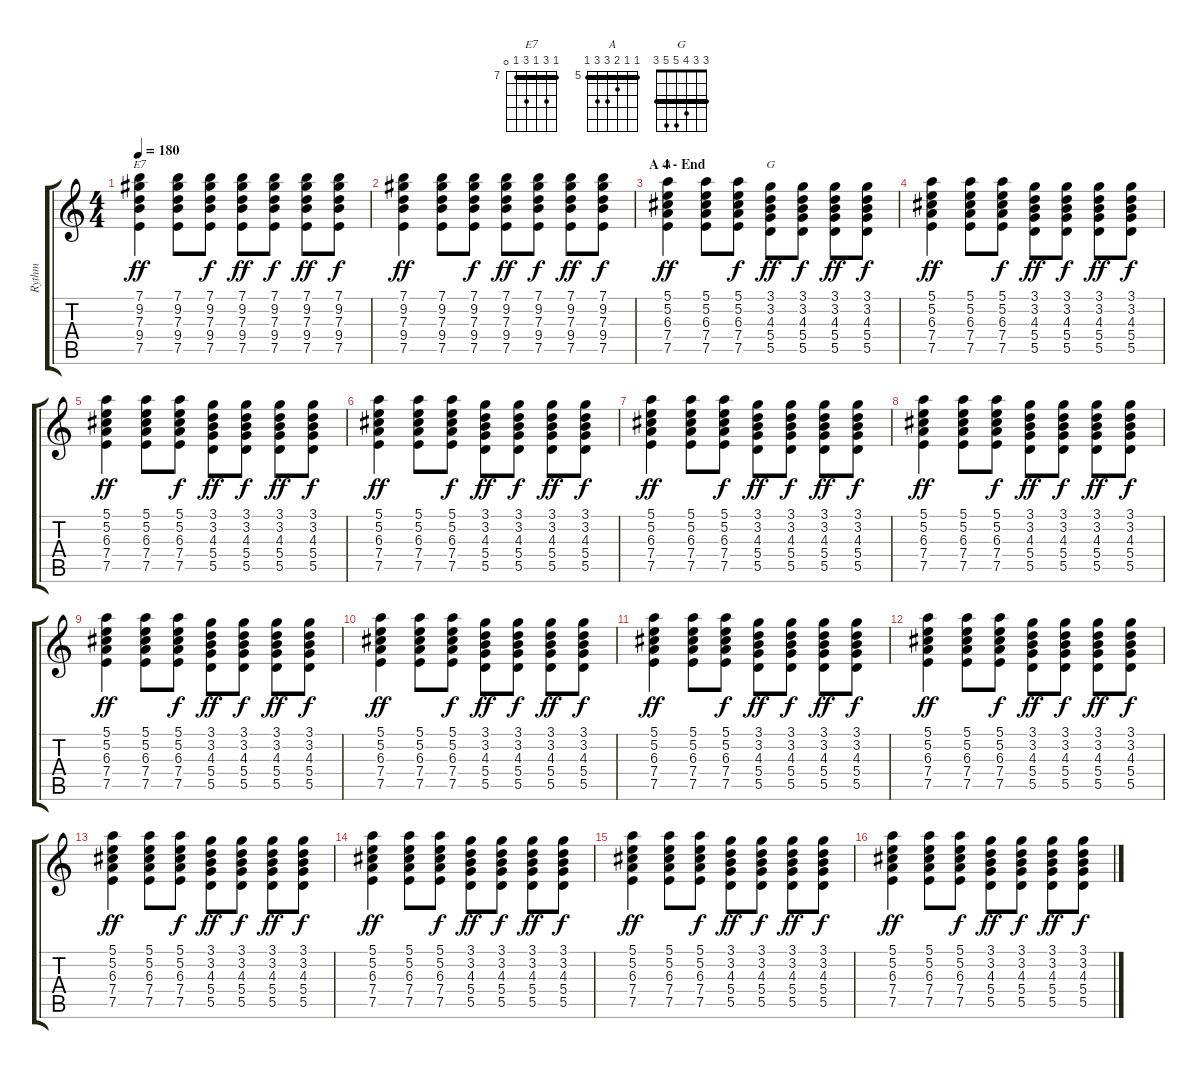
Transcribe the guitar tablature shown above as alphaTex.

\track ("Rythm" "Rythm") {instrument acousticguitarnylon}
\staff {score tabs}
\tuning (E4 B3 G3 D3 A2 E2) {hide}
\chord ("E7" 7 9 7 9 7 0) {firstfret 7 barre 7}
\chord ("A" 5 5 6 7 7 5) {firstfret 5 barre 5}
\chord ("G" 3 3 4 5 5 3) {barre 3}
\ts (4 4)
\tempo 180
\clef g2
\ks c
(7.1 9.2 7.3 9.4 7.5).4{ch "E7" dy ff} (7.1 9.2 7.3 9.4 7.5).8 (7.1 9.2 7.3 9.4 7.5).8{dy f} (7.1 9.2 7.3 9.4 7.5).8{dy ff} (7.1 9.2 7.3 9.4 7.5).8{dy f} (7.1 9.2 7.3 9.4 7.5).8{dy ff} (7.1 9.2 7.3 9.4 7.5).8{dy f} |
(7.1 9.2 7.3 9.4 7.5).4{dy ff} (7.1 9.2 7.3 9.4 7.5).8 (7.1 9.2 7.3 9.4 7.5).8{dy f} (7.1 9.2 7.3 9.4 7.5).8{dy ff} (7.1 9.2 7.3 9.4 7.5).8{dy f} (7.1 9.2 7.3 9.4 7.5).8{dy ff} (7.1 9.2 7.3 9.4 7.5).8{dy f} |
\section ("" "A 4 - End")
(5.1 5.2 6.3 7.4 7.5).4{ch "A" dy ff} (5.1 5.2 6.3 7.4 7.5).8 (5.1 5.2 6.3 7.4 7.5).8{dy f} (3.1 3.2 4.3 5.4 5.5).8{ch "G" dy ff} (3.1 3.2 4.3 5.4 5.5).8{dy f} (3.1 3.2 4.3 5.4 5.5).8{dy ff} (3.1 3.2 4.3 5.4 5.5).8{dy f} |
(5.1 5.2 6.3 7.4 7.5).4{dy ff} (5.1 5.2 6.3 7.4 7.5).8 (5.1 5.2 6.3 7.4 7.5).8{dy f} (3.1 3.2 4.3 5.4 5.5).8{dy ff} (3.1 3.2 4.3 5.4 5.5).8{dy f} (3.1 3.2 4.3 5.4 5.5).8{dy ff} (3.1 3.2 4.3 5.4 5.5).8{dy f} |
(5.1 5.2 6.3 7.4 7.5).4{dy ff} (5.1 5.2 6.3 7.4 7.5).8 (5.1 5.2 6.3 7.4 7.5).8{dy f} (3.1 3.2 4.3 5.4 5.5).8{dy ff} (3.1 3.2 4.3 5.4 5.5).8{dy f} (3.1 3.2 4.3 5.4 5.5).8{dy ff} (3.1 3.2 4.3 5.4 5.5).8{dy f} |
(5.1 5.2 6.3 7.4 7.5).4{dy ff} (5.1 5.2 6.3 7.4 7.5).8 (5.1 5.2 6.3 7.4 7.5).8{dy f} (3.1 3.2 4.3 5.4 5.5).8{dy ff} (3.1 3.2 4.3 5.4 5.5).8{dy f} (3.1 3.2 4.3 5.4 5.5).8{dy ff} (3.1 3.2 4.3 5.4 5.5).8{dy f} |
(5.1 5.2 6.3 7.4 7.5).4{dy ff} (5.1 5.2 6.3 7.4 7.5).8 (5.1 5.2 6.3 7.4 7.5).8{dy f} (3.1 3.2 4.3 5.4 5.5).8{dy ff} (3.1 3.2 4.3 5.4 5.5).8{dy f} (3.1 3.2 4.3 5.4 5.5).8{dy ff} (3.1 3.2 4.3 5.4 5.5).8{dy f} |
(5.1 5.2 6.3 7.4 7.5).4{dy ff} (5.1 5.2 6.3 7.4 7.5).8 (5.1 5.2 6.3 7.4 7.5).8{dy f} (3.1 3.2 4.3 5.4 5.5).8{dy ff} (3.1 3.2 4.3 5.4 5.5).8{dy f} (3.1 3.2 4.3 5.4 5.5).8{dy ff} (3.1 3.2 4.3 5.4 5.5).8{dy f} |
(5.1 5.2 6.3 7.4 7.5).4{dy ff} (5.1 5.2 6.3 7.4 7.5).8 (5.1 5.2 6.3 7.4 7.5).8{dy f} (3.1 3.2 4.3 5.4 5.5).8{dy ff} (3.1 3.2 4.3 5.4 5.5).8{dy f} (3.1 3.2 4.3 5.4 5.5).8{dy ff} (3.1 3.2 4.3 5.4 5.5).8{dy f} |
(5.1 5.2 6.3 7.4 7.5).4{dy ff} (5.1 5.2 6.3 7.4 7.5).8 (5.1 5.2 6.3 7.4 7.5).8{dy f} (3.1 3.2 4.3 5.4 5.5).8{dy ff} (3.1 3.2 4.3 5.4 5.5).8{dy f} (3.1 3.2 4.3 5.4 5.5).8{dy ff} (3.1 3.2 4.3 5.4 5.5).8{dy f} |
(5.1 5.2 6.3 7.4 7.5).4{dy ff} (5.1 5.2 6.3 7.4 7.5).8 (5.1 5.2 6.3 7.4 7.5).8{dy f} (3.1 3.2 4.3 5.4 5.5).8{dy ff} (3.1 3.2 4.3 5.4 5.5).8{dy f} (3.1 3.2 4.3 5.4 5.5).8{dy ff} (3.1 3.2 4.3 5.4 5.5).8{dy f} |
(5.1 5.2 6.3 7.4 7.5).4{dy ff} (5.1 5.2 6.3 7.4 7.5).8 (5.1 5.2 6.3 7.4 7.5).8{dy f} (3.1 3.2 4.3 5.4 5.5).8{dy ff} (3.1 3.2 4.3 5.4 5.5).8{dy f} (3.1 3.2 4.3 5.4 5.5).8{dy ff} (3.1 3.2 4.3 5.4 5.5).8{dy f} |
(5.1 5.2 6.3 7.4 7.5).4{dy ff} (5.1 5.2 6.3 7.4 7.5).8 (5.1 5.2 6.3 7.4 7.5).8{dy f} (3.1 3.2 4.3 5.4 5.5).8{dy ff} (3.1 3.2 4.3 5.4 5.5).8{dy f} (3.1 3.2 4.3 5.4 5.5).8{dy ff} (3.1 3.2 4.3 5.4 5.5).8{dy f} |
(5.1 5.2 6.3 7.4 7.5).4{dy ff} (5.1 5.2 6.3 7.4 7.5).8 (5.1 5.2 6.3 7.4 7.5).8{dy f} (3.1 3.2 4.3 5.4 5.5).8{dy ff} (3.1 3.2 4.3 5.4 5.5).8{dy f} (3.1 3.2 4.3 5.4 5.5).8{dy ff} (3.1 3.2 4.3 5.4 5.5).8{dy f} |
(5.1 5.2 6.3 7.4 7.5).4{dy ff} (5.1 5.2 6.3 7.4 7.5).8 (5.1 5.2 6.3 7.4 7.5).8{dy f} (3.1 3.2 4.3 5.4 5.5).8{dy ff} (3.1 3.2 4.3 5.4 5.5).8{dy f} (3.1 3.2 4.3 5.4 5.5).8{dy ff} (3.1 3.2 4.3 5.4 5.5).8{dy f} |
(5.1 5.2 6.3 7.4 7.5).4{dy ff} (5.1 5.2 6.3 7.4 7.5).8 (5.1 5.2 6.3 7.4 7.5).8{dy f} (3.1 3.2 4.3 5.4 5.5).8{dy ff} (3.1 3.2 4.3 5.4 5.5).8{dy f} (3.1 3.2 4.3 5.4 5.5).8{dy ff} (3.1 3.2 4.3 5.4 5.5).8{dy f}
